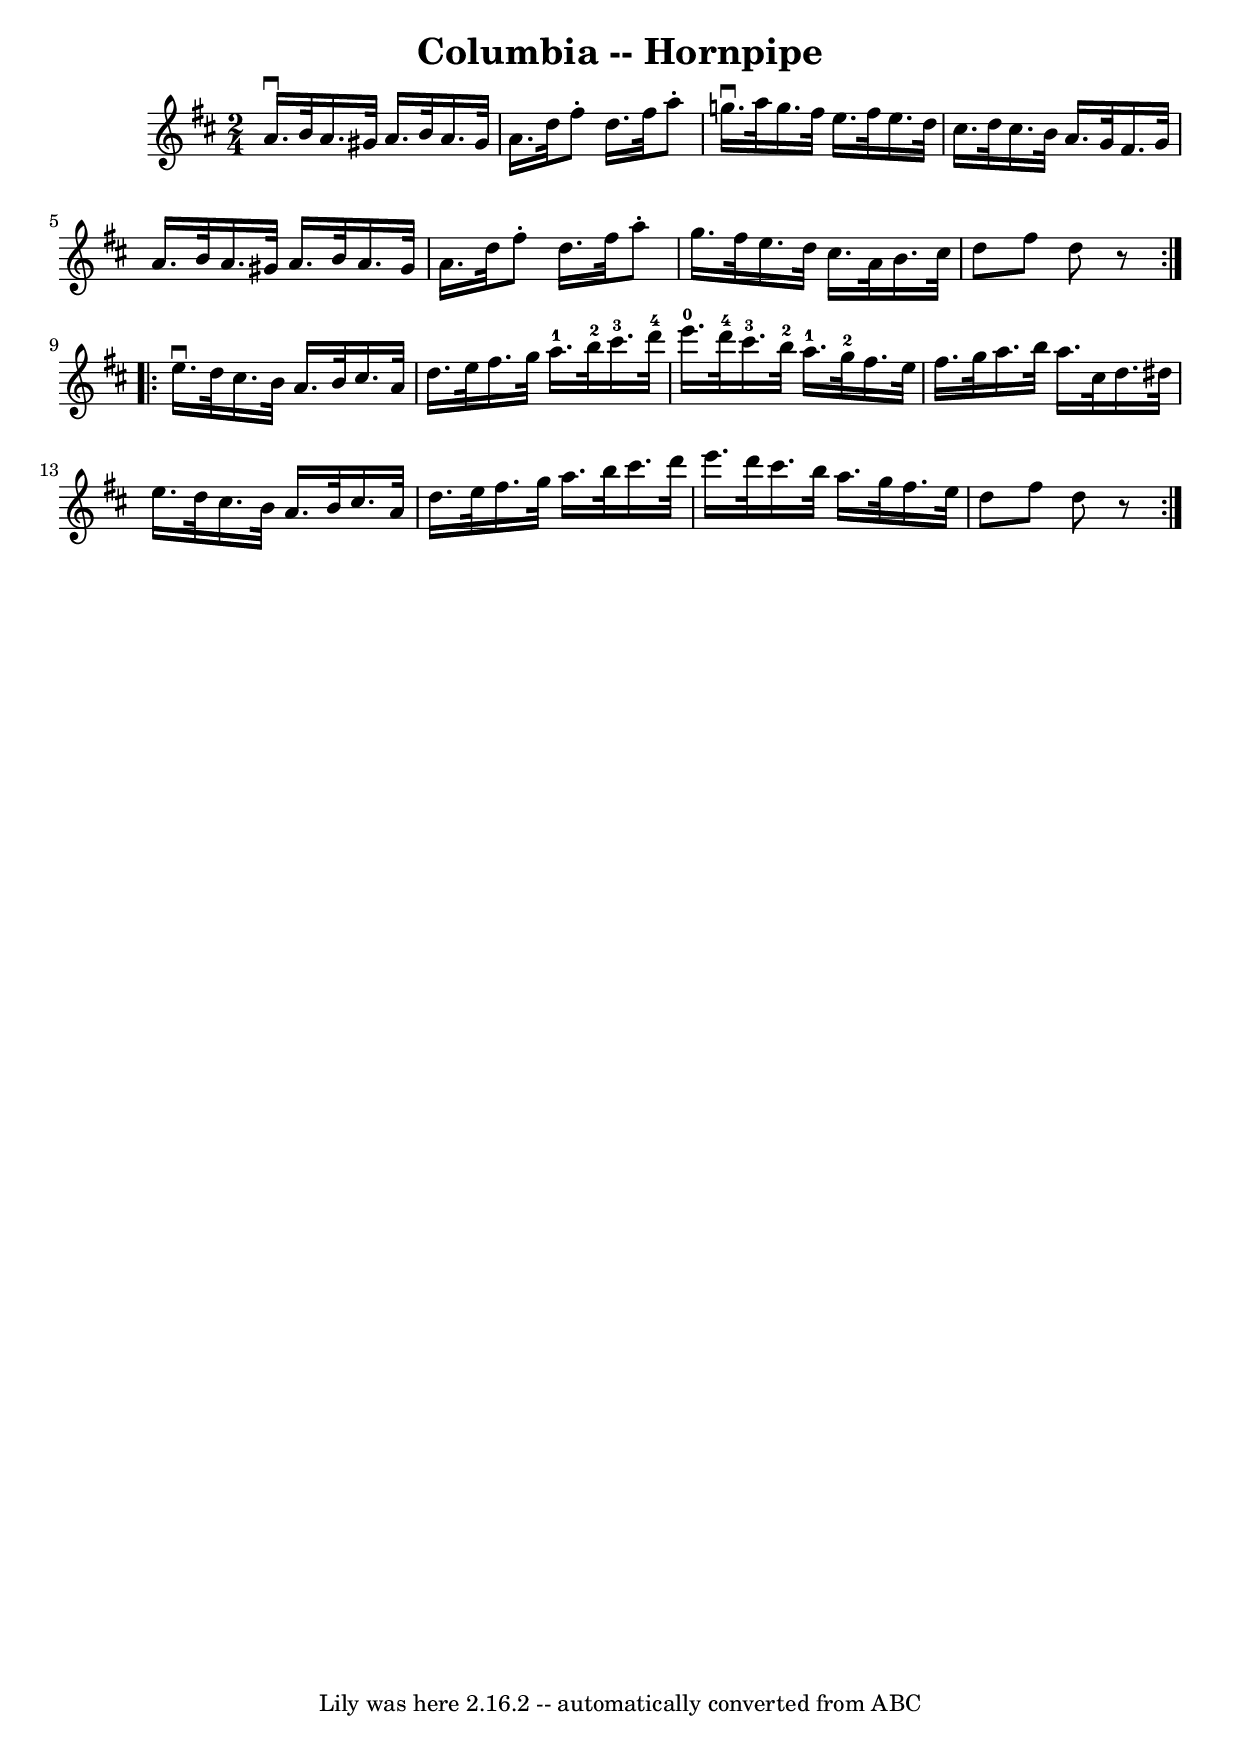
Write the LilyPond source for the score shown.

\version "2.16.2"
\include "Mammoth.ily"
\header {
  %% book = "Cole's 1000 Fiddle Tunes"
  crossRefNumber = "1"
  footnotes = ""
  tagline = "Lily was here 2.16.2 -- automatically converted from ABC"
  title = "Columbia -- Hornpipe"

}
voicedefault =  {



  \repeat volta 2 {

    \time 2/4 
    \key d \major
    a'16.^\downbow b'32 a'16. gis'32 a'16.    
    b'32 a'16. gis'32  |
    a'16. d''32 fis''8 -. d''16.    
    fis''32 a''8 -. |
    g''!16.^\downbow a''32 g''16. fis''32  
    e''16. fis''32 e''16. d''32  |
    cis''16. d''32    
    cis''16. b'32 a'16. g'32 fis'16. g'32  |
    a'16.    
    b'32 a'16. gis'32 a'16. b'32 a'16. gis'32  |
    a'16.   
    d''32 fis''8 -. d''16. fis''32 a''8 -. |
    g''16.    
    fis''32 e''16. d''32 cis''16. a'32 b'16. cis''32  |
    
    d''8 fis''8 d''8    r8 
  }     
  \repeat volta 2 {
    e''16.^\downbow d''32 
    cis''16. b'32 a'16. b'32 cis''16. a'32  |
    d''16.    
    e''32 fis''16. g''32 a''16.-1 b''32-2 cis'''16.-3   
    d'''32-4 |
    e'''16.-0 d'''32-4 cis'''16.-3 b''32 
    -2 a''16.-1 g''32-2 fis''16. e''32  |
    fis''16.    
    g''32 a''16. b''32 a''16. cis''32 d''16. dis''32  |
    
    e''16. d''32 cis''16. b'32 a'16. b'32 cis''16. a'32  
    |
    d''16. e''32 fis''16. g''32 a''16. b''32 cis'''16. 
    d'''32  |
    e'''16. d'''32 cis'''16. b''32 a''16.    
    g''32 fis''16. e''32  |
    d''8 fis''8 d''8    r8 
  }   

}

\score{
  <<

    \context Staff="default"
    {
      \voicedefault 
      
    }

  >>
  \layout {
    
  }
  \midi {
  }

}
